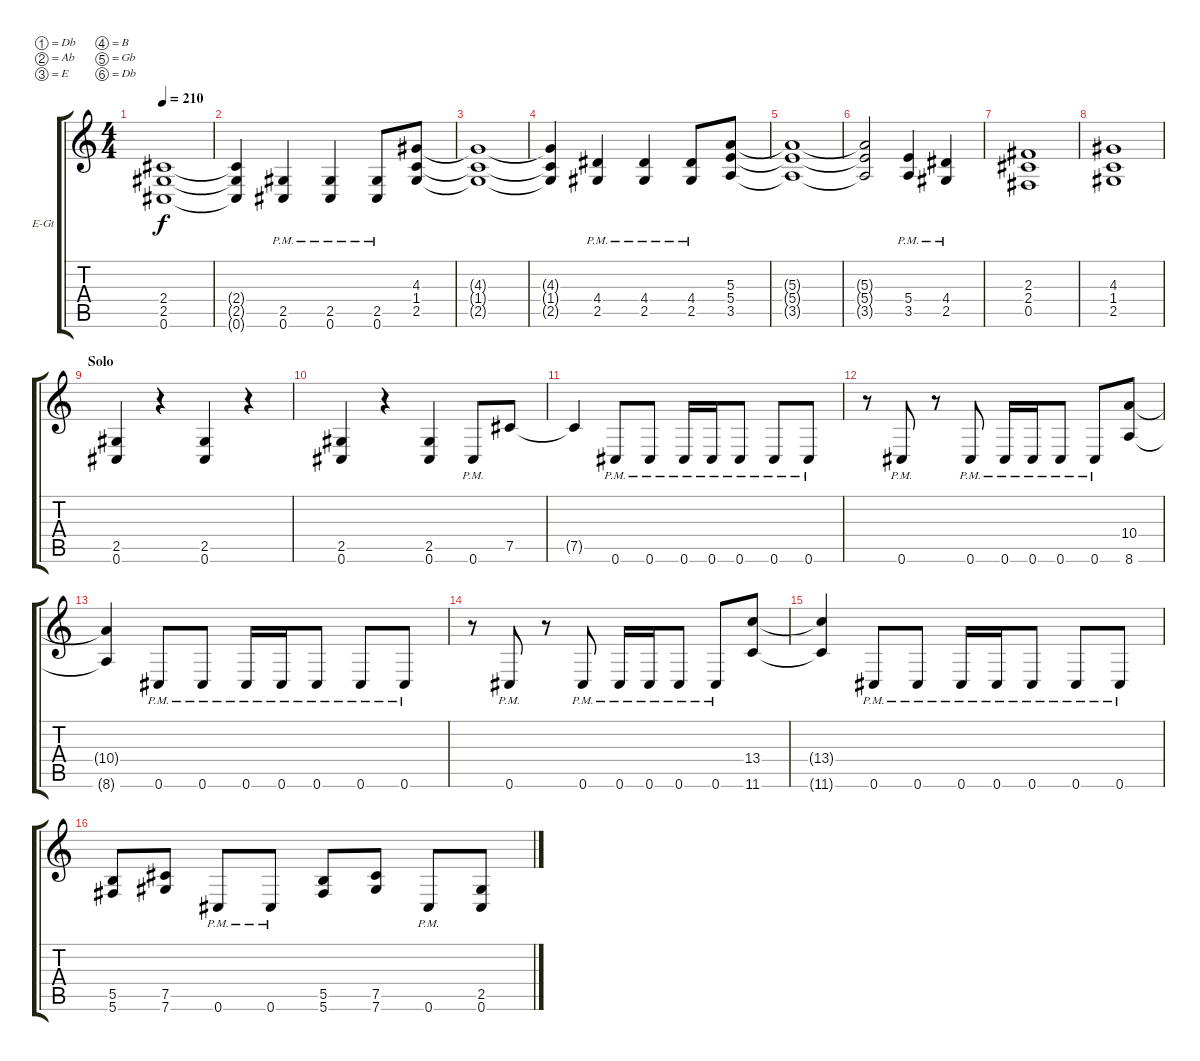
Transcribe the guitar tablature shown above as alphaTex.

\bracketExtendMode groupsimilarinstruments
\firstSystemTrackNameOrientation horizontal
\otherSystemsTrackNameOrientation horizontal
\track ("Rithym 2" "E-Gt") {instrument distortionguitar}
\staff {score tabs}
\tuning (Db4 Ab3 E3 B2 Gb2 Db2)
\ts (4 4)
\tempo 210
\clef g2
\ks c
(2.4 2.5 0.6).1{dy f} |
(2.4{t} 2.5{t} 0.6{t}).4 (2.5{pm} 0.6{pm}).4 (2.5{pm} 0.6{pm}).4 (2.5{pm} 0.6{pm}).8 (4.3 1.4 2.5).8 |
(4.3{t} 1.4{t} 2.5{t}).1 |
(4.3{t} 1.4{t} 2.5{t}).4 (4.4{pm} 2.5{pm}).4 (4.4{pm} 2.5{pm}).4 (4.4{pm} 2.5{pm}).8 (5.3 5.4 3.5).8 |
(5.3{t} 5.4{t} 3.5{t}).1 |
(5.3{t} 5.4{t} 3.5{t}).2 (5.4{pm} 3.5{pm}).4 (4.4{pm} 2.5{pm}).4 |
(2.3 2.4 0.5).1 |
(4.3 1.4 2.5).1 |
\section ("" "Solo")
(2.5 0.6).4 r.4 (2.5 0.6).4 r.4 |
(2.5 0.6).4 r.4 (2.5 0.6).4 0.6{pm}.8 7.5.8 |
7.5{t}.4 0.6{pm}.8 0.6{pm}.8 0.6{pm}.16 0.6{pm}.16 0.6{pm}.8 0.6{pm}.8 0.6{pm}.8 |
r.8 0.6{pm}.8 r.8 0.6{pm}.8 0.6{pm}.16 0.6{pm}.16 0.6{pm}.8 0.6{pm}.8 (10.4 8.6).8 |
(10.4{t} 8.6{t}).4 0.6{pm}.8 0.6{pm}.8 0.6{pm}.16 0.6{pm}.16 0.6{pm}.8 0.6{pm}.8 0.6{pm}.8 |
r.8 0.6{pm}.8 r.8 0.6{pm}.8 0.6{pm}.16 0.6{pm}.16 0.6{pm}.8 0.6{pm}.8 (13.4 11.6).8 |
(13.4{t} 11.6{t}).4 0.6{pm}.8 0.6{pm}.8 0.6{pm}.16 0.6{pm}.16 0.6{pm}.8 0.6{pm}.8 0.6{pm}.8 |
(5.5 5.6).8 (7.5 7.6).8 0.6{pm}.8 0.6{pm}.8 (5.5 5.6).8 (7.5 7.6).8 0.6{pm}.8 (2.5 0.6).8
